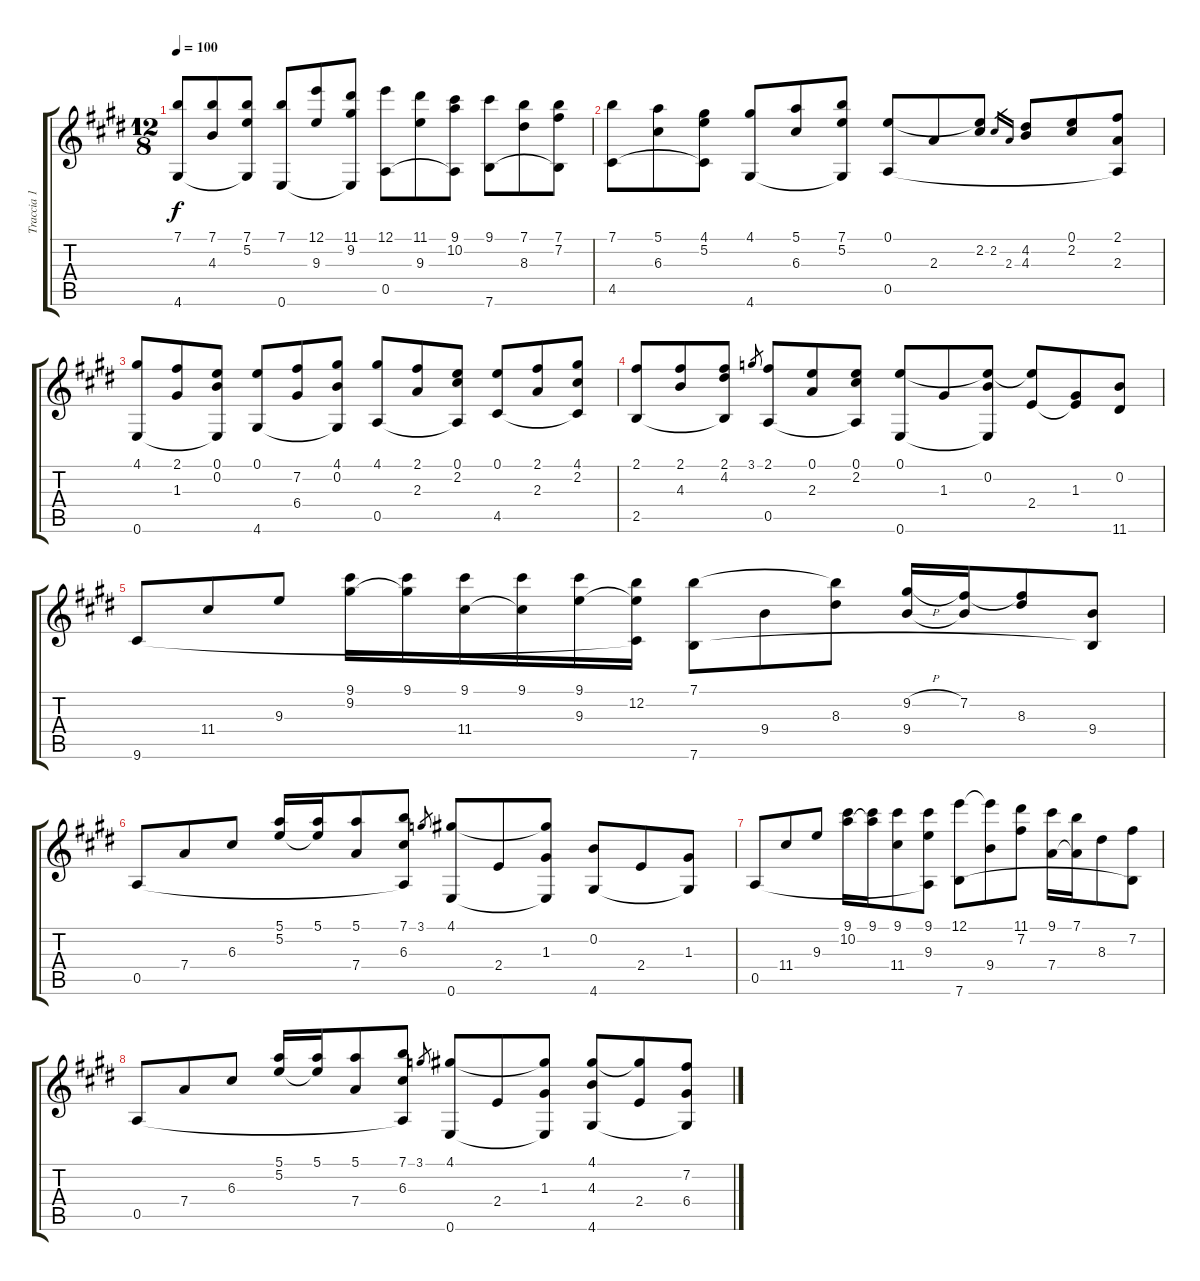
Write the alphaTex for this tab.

\track ("Traccia 1" "Traccia 1") {instrument acousticguitarnylon}
\staff {score tabs}
\tuning (E4 B3 G3 D3 A2 E2) {hide}
\ts (12 8)
\tempo 100
\clef g2
\ks e
(7.1 4.6).8{dy f} (7.1 4.3).8 (7.1 5.2 4.6{t}).8 (7.1 0.6).8 (12.1 9.3).8 (11.1 9.2 0.6{t}).8 (12.1 0.5).8 (11.1 9.3).8 (9.1 10.2 0.5{t}).8 (9.1 7.6).8 (7.1 8.3).8 (7.1 7.2 7.6{t}).8 |
(7.1 4.5).8 (5.1 6.3).8 (4.1 5.2 4.5{t}).8 (4.1 4.6).8 (5.1 6.3).8 (7.1 5.2 4.6{t}).8 (0.1 0.5).8 2.3.8 (0.1{t} 2.2).8 2.2.16{gr} 2.3.16{gr} (4.2 4.3).8 (0.1 2.2).8 (2.1 2.3 0.5{t}).8 |
(4.1 0.6).8 (2.1 1.3).8 (0.1 0.2 0.6{t}).8 (0.1 4.6).8 (7.2 6.4).8 (4.1 0.2 4.6{t}).8 (4.1 0.5).8 (2.1 2.3).8 (0.1 2.2 0.5{t}).8 (0.1 4.5).8 (2.1 2.3).8 (4.1 2.2 4.5{t}).8 |
(2.1 2.5).8 (2.1 4.3).8 (2.1 4.2 2.5{t}).8 3.1.8{gr} (2.1 0.5).8 (0.1 2.3).8 (0.1 2.2 0.5{t}).8 (0.1 0.6).8 1.3.8 (0.1{t} 0.2 0.6{t}).8 (0.1{t} 2.4).8 (1.3 2.4{t}).8 (0.2 11.6).8 |
9.6.8 11.4.8 9.3.8 (9.1 9.2).16 (9.1 9.2{t}).16 (9.1 11.4).16 (9.1 11.4{t}).16 (9.1 9.3).16 (12.2 9.3{t} 9.6{t}).16 (7.1 7.6).8 9.4.8 (7.1{t} 8.3).8 (9.2{h} 9.4).16 (7.2 9.4{t}).16 (7.2{t} 8.3).8 (9.4 7.6{t}).8 |
0.5.8 7.4.8 6.3.8 (5.1 5.2).16 (5.1 5.2{t}).16 (5.1 7.4).8 (7.1 6.3 0.5{t}).8 3.1.8{gr} (4.1 0.6).8 2.4.8 (4.1{t} 1.3 0.6{t}).8 (0.2 4.6).8 2.4.8 (1.3 4.6{t}).8 |
0.5.8 11.4.8 9.3.8 (9.1 10.2).16 (9.1 10.2{t}).16 (9.1 11.4).8 (9.1 9.3 0.5{t}).8 (12.1 7.6).8 (12.1{t} 9.4).8 (11.1 7.2).8 (9.1 7.4).16 (7.1 7.4{t}).16 8.3.8 (7.2 7.6{t}).8 |
0.5.8 7.4.8 6.3.8 (5.1 5.2).16 (5.1 5.2{t}).16 (5.1 7.4).8 (7.1 6.3 0.5{t}).8 3.1.8{gr} (4.1 0.6).8 2.4.8 (4.1{t} 1.3 0.6{t}).8 (4.1 4.3 4.6).8 (4.1{t} 2.4).8 (7.2 6.4 4.6{t}).8
